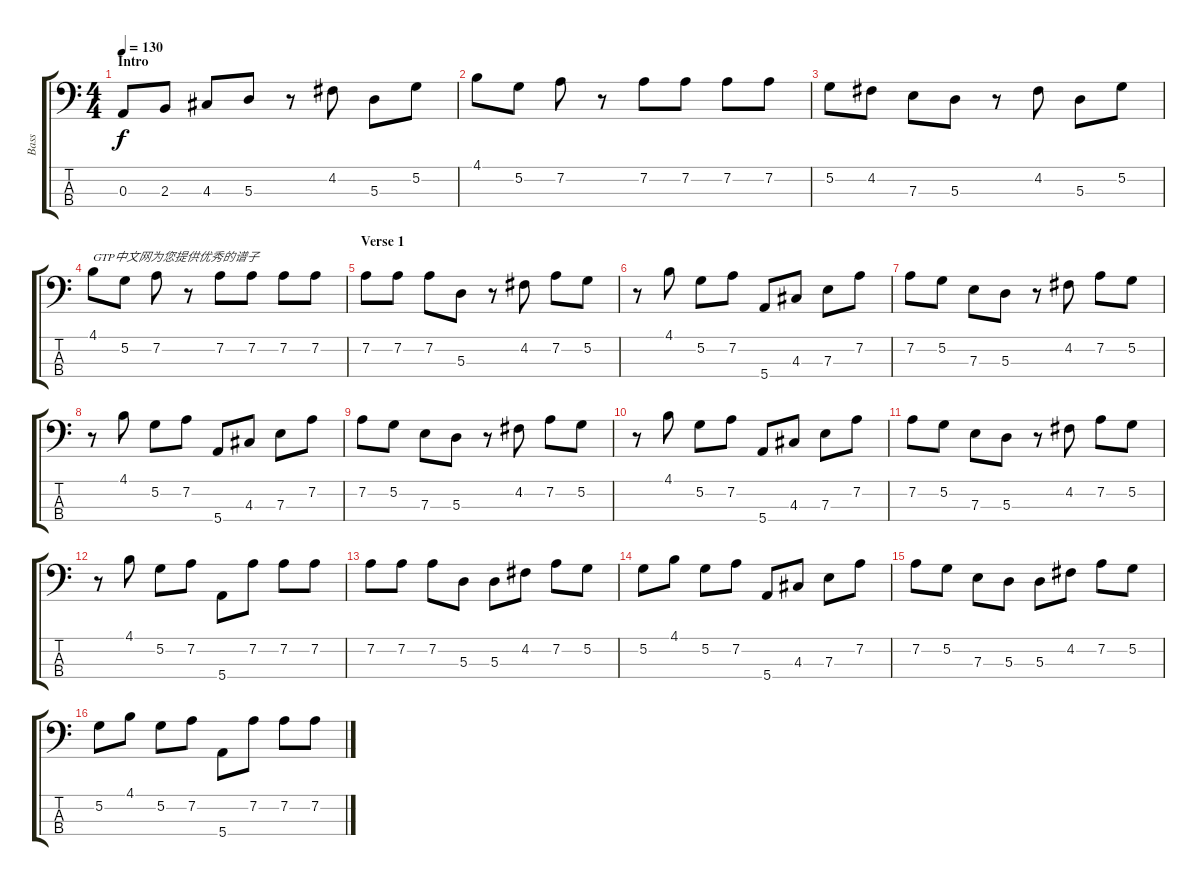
\track ("Bass" "Bass") {instrument electricbasspick}
\staff {score tabs}
\tuning (G2 D2 A1 E1) {hide}
\ts (4 4)
\section ("" "Intro")
\tempo 130
\clef f4
\ks c
0.3.8{dy f instrument electricbasspick} 2.3.8 4.3.8 5.3.8 r.8 4.2.8 5.3.8 5.2.8 |
4.1.8 5.2.8 7.2.8 r.8 7.2.8 7.2.8 7.2.8 7.2.8 |
5.2.8 4.2.8 7.3.8 5.3.8 r.8 4.2.8 5.3.8 5.2.8 |
4.1.8{txt "GTP中文网为您提供优秀的谱子"} 5.2.8 7.2.8 r.8 7.2.8 7.2.8 7.2.8 7.2.8 |
\section ("" "Verse 1")
7.2.8 7.2.8 7.2.8 5.3.8 r.8 4.2.8 7.2.8 5.2.8 |
r.8 4.1.8 5.2.8 7.2.8 5.4.8 4.3.8 7.3.8 7.2.8 |
7.2.8 5.2.8 7.3.8 5.3.8 r.8 4.2.8 7.2.8 5.2.8 |
r.8 4.1.8 5.2.8 7.2.8 5.4.8 4.3.8 7.3.8 7.2.8 |
7.2.8 5.2.8 7.3.8 5.3.8 r.8 4.2.8 7.2.8 5.2.8 |
r.8 4.1.8 5.2.8 7.2.8 5.4.8 4.3.8 7.3.8 7.2.8 |
7.2.8 5.2.8 7.3.8 5.3.8 r.8 4.2.8 7.2.8 5.2.8 |
r.8 4.1.8 5.2.8 7.2.8 5.4.8 7.2.8 7.2.8 7.2.8 |
7.2.8 7.2.8 7.2.8 5.3.8 5.3.8 4.2.8 7.2.8 5.2.8 |
5.2.8 4.1.8 5.2.8 7.2.8 5.4.8 4.3.8 7.3.8 7.2.8 |
7.2.8 5.2.8 7.3.8 5.3.8 5.3.8 4.2.8 7.2.8 5.2.8 |
5.2.8 4.1.8 5.2.8 7.2.8 5.4.8 7.2.8 7.2.8 7.2.8
